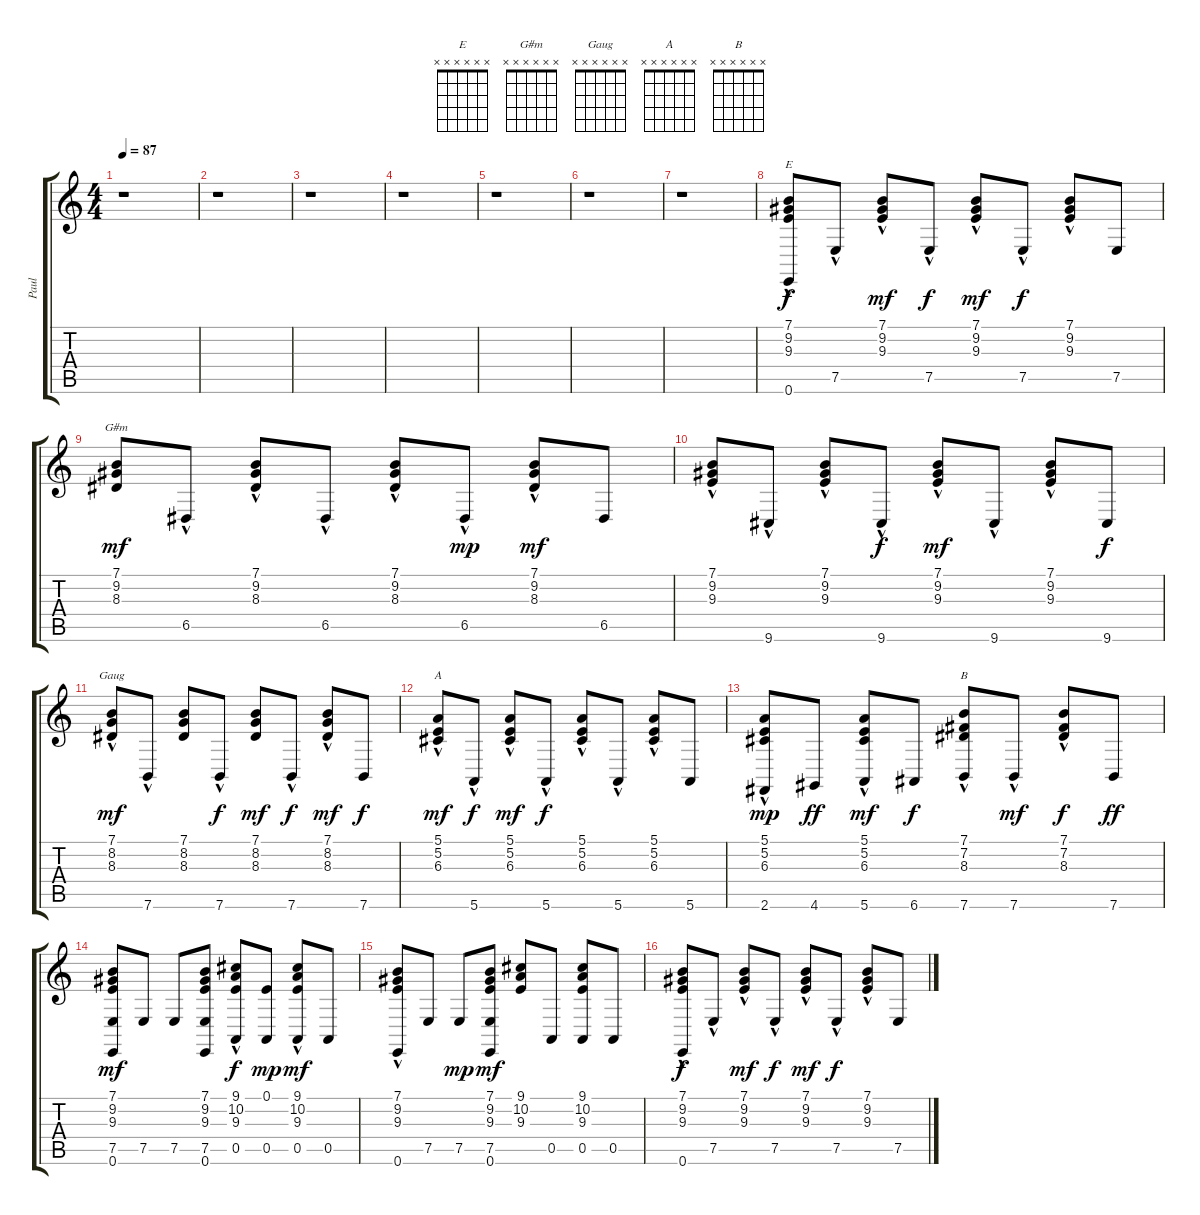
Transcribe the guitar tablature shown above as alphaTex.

\track ("Paul" "Paul") {instrument brightacousticpiano}
\staff {score tabs}
\tuning (E4 B3 G3 D3 A2 E2) {hide}
\chord ("E" x x x x x x) {firstfret 0}
\chord ("G#m" x x x x x x) {firstfret 0}
\chord ("Gaug" x x x x x x) {firstfret 0}
\chord ("A" x x x x x x) {firstfret 0}
\chord ("B" x x x x x x) {firstfret 0}
\ts (4 4)
\tempo 87
\clef g2
\ks c
r.1{dy f instrument brightacousticpiano} |
r.1 |
r.1 |
r.1 |
r.1 |
r.1 |
r.1 |
(7.1{hac} 9.2{hac} 9.3{hac} 0.6{hac}).8{ch "E"} 7.5{hac}.8 (7.1 9.2{hac} 9.3).8{dy mf} 7.5{hac}.8{dy f} (7.1{hac} 9.2{hac} 9.3{hac}).8{dy mf} 7.5{hac}.8{dy f} (7.1{hac} 9.2{hac} 9.3{hac}).8 7.5.8 |
(7.1 9.2 8.3).8{ch "G#m" dy mf} 6.5{hac}.8 (7.1 9.2{hac} 8.3{hac}).8 6.5{hac}.8 (7.1{hac} 9.2{hac} 8.3{hac}).8 6.5{hac}.8{dy mp} (7.1{hac} 9.2{hac} 8.3{hac}).8{dy mf} 6.5.8 |
(7.1{hac} 9.2{hac} 9.3{hac}).8 9.6{hac}.8 (7.1{hac} 9.2{hac} 9.3{hac}).8 9.6{hac}.8{dy f} (7.1{hac} 9.2{hac} 9.3{hac}).8{dy mf} 9.6{hac}.8 (7.1{hac} 9.2 9.3{hac}).8 9.6.8{dy f} |
(7.1{hac} 8.2{hac} 8.3{hac}).8{ch "Gaug" dy mf} 7.6{hac}.8 (7.1 8.2 8.3).8 7.6{hac}.8{dy f} (7.1 8.2 8.3).8{dy mf} 7.6{hac}.8{dy f} (7.1{hac} 8.2{hac} 8.3{hac}).8{dy mf} 7.6.8{dy f} |
(5.1{hac} 5.2{hac} 6.3{hac}).8{ch "A" dy mf} 5.6{hac}.8{dy f} (5.1{hac} 5.2{hac} 6.3{hac}).8{dy mf} 5.6{hac}.8{dy f} (5.1{hac} 5.2{hac} 6.3{hac}).8 5.6{hac}.8 (5.1{hac} 5.2 6.3).8 5.6.8 |
(5.1{hac} 5.2{hac} 6.3 2.6).8{dy mp} 4.6.8{dy ff} (5.1{hac} 5.2{hac} 6.3{hac} 5.6).8{dy mf} 6.6.8{dy f} (7.1{hac} 7.2{hac} 8.3{hac} 7.6).8{ch "B"} 7.6{hac}.8{dy mf} (7.1{hac} 7.2 8.3).8{dy f} 7.6.8{dy ff} |
(7.1 9.2 9.3 7.5 0.6).8{dy mf} 7.5.8 7.5.8 (7.1 9.2 9.3 7.5 0.6).8 (9.1{hac} 10.2 9.3 0.5).8{dy f} (0.1 0.5).8{dy mp} (9.1{hac} 10.2{hac} 9.3{hac} 0.5).8{dy mf} 0.5.8 |
(7.1{hac} 9.2{hac} 9.3{hac} 0.6{hac}).8 7.5.8 7.5.8{dy mp} (7.1 9.2 9.3 7.5 0.6).8{dy mf} (9.1 10.2 9.3).8 0.5.8 (9.1 10.2 9.3 0.5).8 0.5.8 |
(7.1{hac} 9.2{hac} 9.3{hac} 0.6{hac}).8{dy f} 7.5{hac}.8 (7.1 9.2{hac} 9.3).8{dy mf} 7.5{hac}.8{dy f} (7.1{hac} 9.2{hac} 9.3{hac}).8{dy mf} 7.5{hac}.8{dy f} (7.1{hac} 9.2{hac} 9.3{hac}).8 7.5.8
